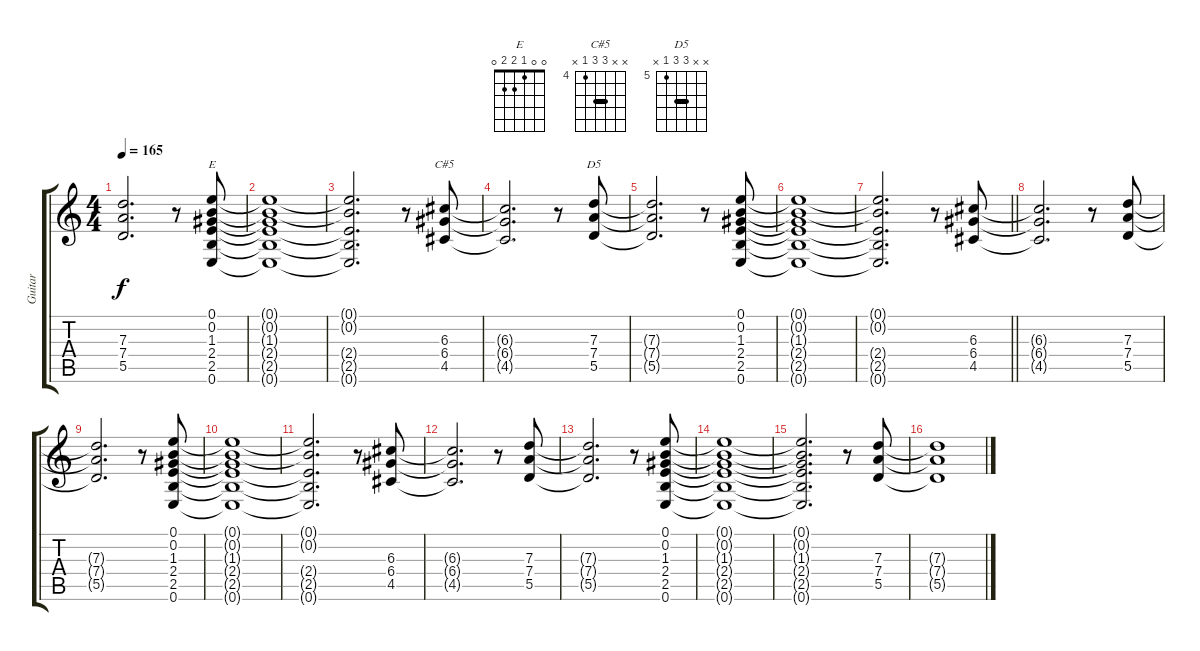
\track ("Guitar" "Guitar") {instrument overdrivenguitar}
\staff {score tabs}
\tuning (E4 B3 G3 D3 A2 E2) {hide}
\chord ("E" 0 0 1 2 2 0)
\chord ("C#5" x x 6 6 4 x) {firstfret 4 barre 6}
\chord ("D5" x x 7 7 5 x) {firstfret 5 barre 7}
\ts (4 4)
\tempo 165
\clef g2
\ks c
(7.3{t} 7.4{t} 5.5{t}).2{d dy f} r.8 (0.1 0.2 1.3 2.4 2.5 0.6).8{ch "E"} |
(0.1{t} 0.2{t} 1.3{t} 2.4{t} 2.5{t} 0.6{t}).1 |
(0.1{t} 0.2{t} 2.4{t} 2.5{t} 0.6{t}).2{d} r.8 (6.3 6.4 4.5).8{ch "C#5"} |
(6.3{t} 6.4{t} 4.5{t}).2{d} r.8 (7.3 7.4 5.5).8{ch "D5"} |
(7.3{t} 7.4{t} 5.5{t}).2{d} r.8 (0.1 0.2 1.3 2.4 2.5 0.6).8 |
(0.1{t} 0.2{t} 1.3{t} 2.4{t} 2.5{t} 0.6{t}).1 |
\barLineRight lightlight
(0.1{t} 0.2{t} 2.4{t} 2.5{t} 0.6{t}).2{d} r.8 (6.3 6.4 4.5).8 |
(6.3{t} 6.4{t} 4.5{t}).2{d} r.8 (7.3 7.4 5.5).8 |
(7.3{t} 7.4{t} 5.5{t}).2{d} r.8 (0.1 0.2 1.3 2.4 2.5 0.6).8 |
(0.1{t} 0.2{t} 1.3{t} 2.4{t} 2.5{t} 0.6{t}).1 |
(0.1{t} 0.2{t} 2.4{t} 2.5{t} 0.6{t}).2{d} r.8 (6.3 6.4 4.5).8 |
(6.3{t} 6.4{t} 4.5{t}).2{d} r.8 (7.3 7.4 5.5).8 |
(7.3{t} 7.4{t} 5.5{t}).2{d} r.8 (0.1 0.2 1.3 2.4 2.5 0.6).8 |
(0.1{t} 0.2{t} 1.3{t} 2.4{t} 2.5{t} 0.6{t}).1 |
(0.1{t} 0.2{t} 1.3{t} 2.4{t} 2.5{t} 0.6{t}).2{d} r.8 (7.3 7.4 5.5).8 |
(7.3{t} 7.4{t} 5.5{t}).1
